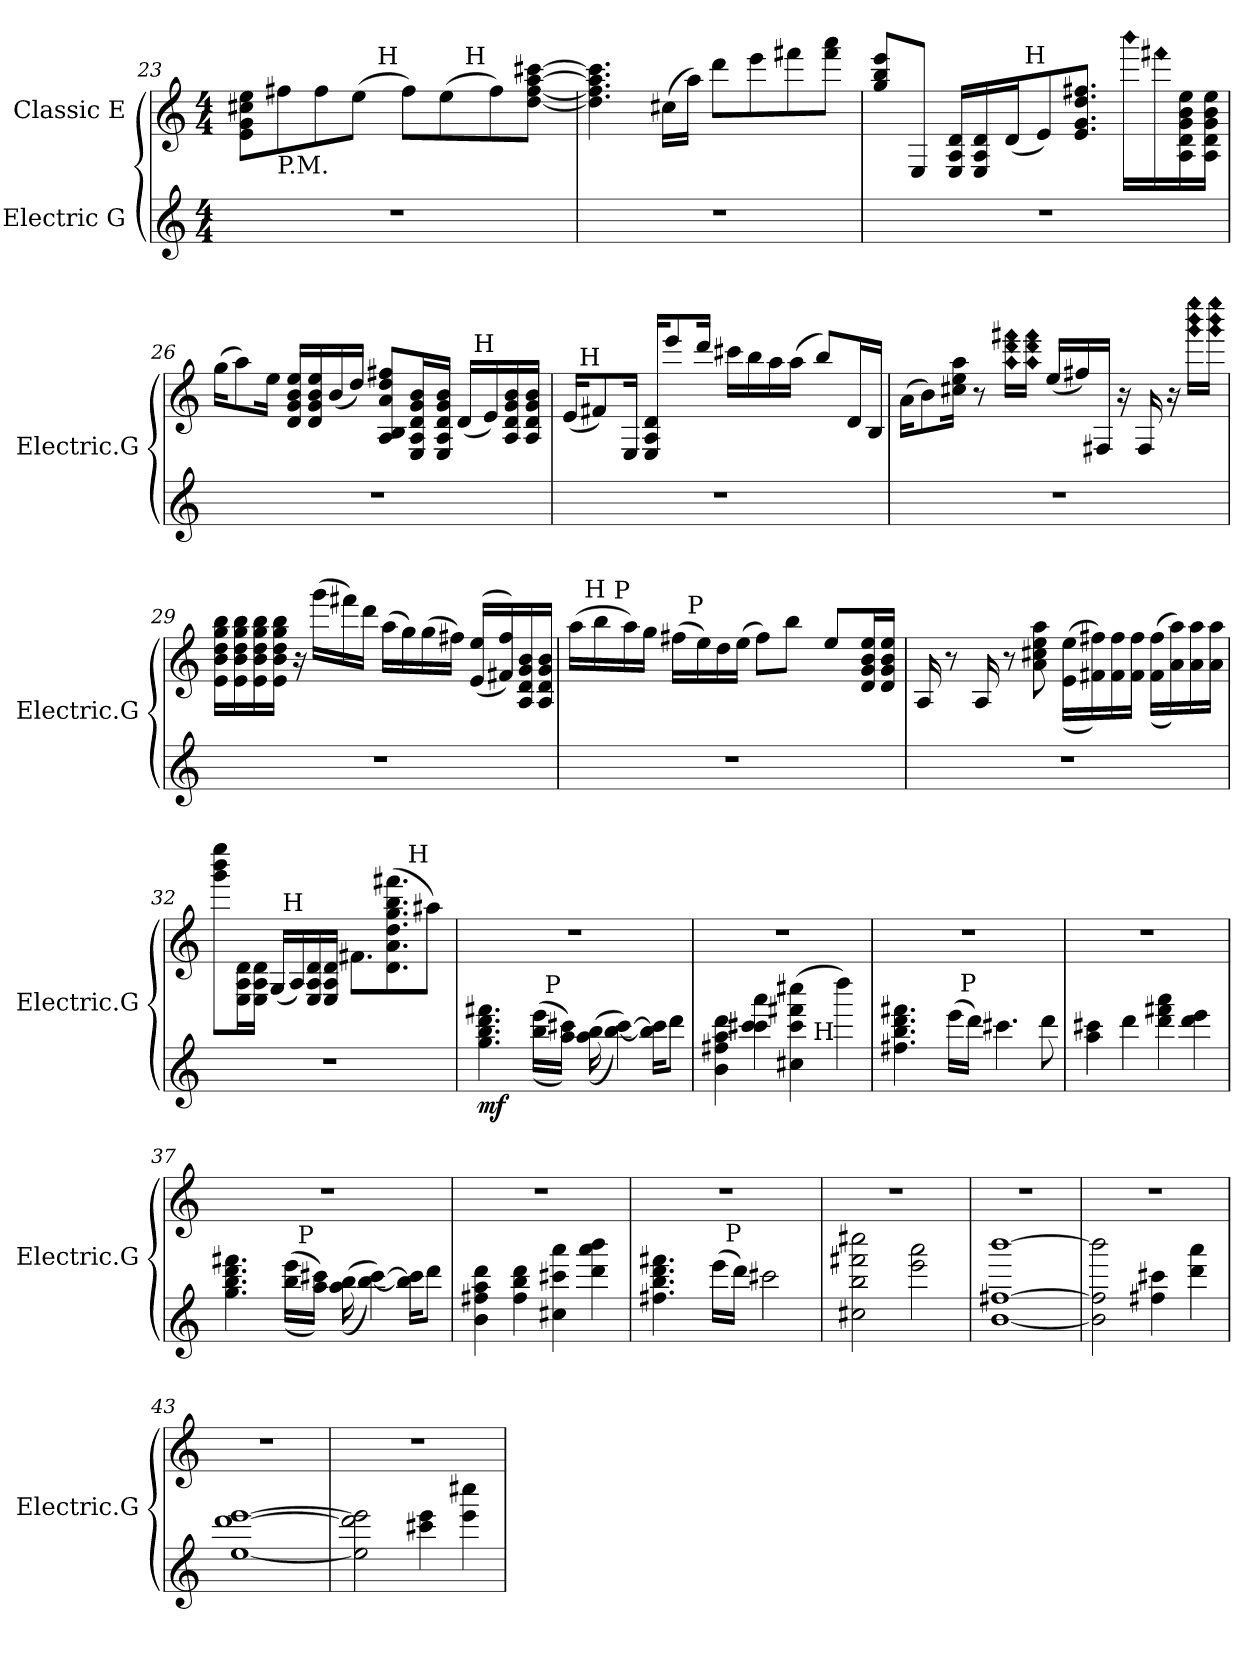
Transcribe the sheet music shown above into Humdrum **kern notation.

**kern	**dynam	**kern
*part2	*part2	*part1
*staff2	*staff2	*staff1
*I"Electric G	*	*I"Classic E
*I'Electric.G	*	*
*clefG2	*	*clefG2
*ITrd7c12	*	*ITrd7c12
*k[]	*	*k[]
*C:	*	*C:
*M4/4	*	*M4/4
=23	=23	=23
*	*	*^
*	*	*	*^
1r	.	8E\ 8G\ 8c#X\ 8e\L	4..ryy	2ryy
!	!	!LO:TX:b:t=P.M.	!	!
.	.	8f#X\	.	.
.	.	8f#\	.	.
.	.	(8e\J	.	.
!	!	!	!LO:TX:a:t=H	!
.	.	.	2ryy	.
.	.	8f#\L)	.	8.ryy
.	.	(8e\	.	.
!	!	!	!	!LO:TX:a:t=H
.	.	.	.	4ryy
.	.	8f#\)	.	.
.	.	[8d\ [8f#\ [8a\ [8cc#X\J	.	.
.	.	.	16ryy	16ryy
*	*	*v	*v	*v
=24	=24	=24
1r	.	4.d\] 4.f#\] 4.a\] 4.cc#\]
.	.	(16c#X\LL
.	.	16a\JJ)
.	.	8dd\L
.	.	8ee\
.	.	8ff#X\
.	.	8ff#\ 8aa\J
!!LO:LB:g=z
=25	=25	=25
!	!	!LO:N:n=1:head=diamond
!	!	!LO:N:n=2:head=diamond
!	!	!LO:N:n=3:head=diamond
*	*	*^
1r	.	8g/ 8b/ 8ee/L	3ryy
.	.	8EE/J	.
.	.	16EE/ 16AA/ 16D/LL	.
.	.	16EE/ 16AA/ 16D/	.
.	.	.	12ryy
.	.	(16D/J	.
!	!	!	!LO:TX:a:t=H
.	.	.	3..ryy
.	.	8E/)	.
.	.	8.E/ 8.G/ 8.d/ 8.f#X/J	.
!	!	!LO:N:head=diamond	!
.	.	16bb\LL	.
!	!	!LO:N:head=diamond	!
.	.	16ff#X\	.
.	.	16AA\ 16D\ 16G\ 16B\ 16e\	.
.	.	16AA\ 16D\ 16G\ 16B\ 16e\JJ	.
=26	=26	=26	=26
1r	.	(16g\KL	3%2ryy
.	.	8a\)	.
.	.	16e\Jk	.
.	.	16D/ 16G/ 16B/ 16e/LL	.
.	.	16D/ 16G/ 16B/ 16e/	.
.	.	(16B/	.
.	.	16d/JJ)	.
.	.	8AA/ 8BB/ 8A/ 8d/ 8f#X/L	.
.	.	16EE/ 16AA/ 16D/ 16G/ 16B/L	.
.	.	.	12.ryy
.	.	16EE/ 16AA/ 16D/ 16G/ 16B/JJ	.
.	.	(16D/LL	.
!	!	!	!LO:TX:a:t=H
.	.	.	6ryy
.	.	16E/)	.
.	.	16AA/ 16D/ 16G/ 16B/	.
.	.	16AA/ 16D/ 16G/ 16B/JJ	.
.	.	.	24ryy
!!LO:LB:g=z	!!
=27	=27	=27	=27
1r	.	(16E/KL	24ryy
!	!	!	!LO:TX:a:t=H
.	.	.	3%2ryy
.	.	8F#X/)	.
.	.	16EE/Jk	.
.	.	16EE/ 16AA/ 16D/KL	.
.	.	8ee/	.
.	.	16dd/Jk	.
.	.	16cc#X\LL	.
.	.	16b\	.
.	.	16a\	.
.	.	(16a\JJ	.
.	.	.	6..ryy
.	.	8b/L)	.
.	.	16D/L	.
.	.	16BB/JJ	.
*	*	*v	*v
=28	=28	=28
1r	.	(16A\KL
.	.	8B\)
.	.	16c#X\ 16e\ 16a\Jk
.	.	8r
!	!	!LO:N:n=1:head=diamond
!	!	!LO:N:n=2:head=diamond
!	!	!LO:N:n=3:head=diamond
.	.	16a\ 16dd\ 16ff#X\LL
!	!	!LO:N:n=1:head=diamond
!	!	!LO:N:n=2:head=diamond
!	!	!LO:N:n=3:head=diamond
.	.	16a\ 16dd\ 16ff#\JJ
.	.	(16e/LL
.	.	16f#X/)
.	.	16FF#X/JJ
.	.	16r
.	.	16FF#/
.	.	16r
!	!	!LO:N:n=1:head=diamond
!	!	!LO:N:n=2:head=diamond
!	!	!LO:N:n=3:head=diamond
.	.	16gg\ 16bb\ 16eee\LL
!	!	!LO:N:n=1:head=diamond
!	!	!LO:N:n=2:head=diamond
!	!	!LO:N:n=3:head=diamond
.	.	16gg\ 16bb\ 16eee\JJ
!!LO:LB:g=z
=29	=29	=29
1r	.	16E\ 16B\ 16d\ 16g\ 16b\LL
.	.	16E\ 16B\ 16d\ 16g\ 16b\
.	.	16E\ 16B\ 16d\ 16g\ 16b\
.	.	16E\ 16B\ 16d\ 16g\ 16b\JJ
.	.	16r
.	.	(16gg\LL
.	.	16ff#X\)
.	.	16dd\JJ
.	.	(16a\LL
.	.	16g\)
.	.	(16g\
.	.	16f#X\JJ)
.	.	((16E/ 16e/LL
.	.	16F#X/ 16f#/))
.	.	16AA/ 16D/ 16G/ 16B/
.	.	16AA/ 16D/ 16G/ 16B/JJ
=30	=30	=30
*	*	*^
*	*	*	*^
*	*	*	*	*^
1r	.	(16a\LL	24ryy	12ryy	6..ryy
!	!	!	!LO:TX:a:t=H	!	!
.	.	.	3%2ryy	.	.
.	.	16b\	.	.	.
.	.	.	.	48ryy	.
!	!	!	!	!LO:TX:a:t=P	!
.	.	.	.	3%2ryy	.
.	.	16a\)	.	.	.
.	.	16g\JJ	.	.	.
.	.	(16f#X\LL	.	.	.
!	!	!	!	!	!LO:TX:a:t=P
.	.	.	.	.	3%2ryy
.	.	16e\)	.	.	.
.	.	16d\	.	.	.
.	.	(16e\JJ	.	.	.
.	.	8f#\L)	.	.	.
.	.	8b\J	.	.	.
.	.	.	6..ryy	.	.
.	.	8e/L	.	.	.
.	.	.	.	6ryy	.
.	.	16D/ 16G/ 16B/ 16e/L	.	.	.
.	.	16D/ 16G/ 16B/ 16e/JJ	.	24.ryy	.
.	.	.	.	.	24ryy
*	*	*v	*v	*v	*v
!!LO:PB:g=z
=31	=31	=31
1r	.	16AA/
.	.	8r
.	.	16AA/
.	.	8r
.	.	8A\ 8c#X\ 8e\ 8a\
.	.	((16E\ 16e\LL
.	.	16F#X\ 16f#X\))
.	.	16F#\ 16f#\
.	.	16F#\ 16f#\JJ
.	.	((16F#\ 16f#\LL
.	.	16A\ 16a\))
.	.	16A\ 16a\
.	.	16A\ 16a\JJ
=32	=32	=32
!	!	!LO:N:n=1:head=diamond
!	!	!LO:N:n=2:head=diamond
!	!	!LO:N:n=3:head=diamond
*	*	*^
*	*	*	*^
1r	.	8gg\ 8bb\ 8eee\L	6..ryy	3%2ryy
.	.	16EE\ 16AA\ 16D\L	.	.
.	.	16EE\ 16AA\ 16D\JJ	.	.
.	.	(16GG/LL	.	.
!	!	!	!LO:TX:a:t=H	!
.	.	.	3%2ryy	.
.	.	16AA/)	.	.
.	.	16EE/ 16AA/ 16D/	.	.
.	.	16EE/ 16AA/ 16D/JJ	.	.
.	.	8.F#X\L	.	.
.	.	.	.	12.ryy
.	.	(8.D\ 8.A\ 8.d\ 8.g\ 8.b\ 8.ff#X\	.	.
!	!	!	!	!LO:TX:a:t=H
.	.	.	.	6ryy
.	.	8a#X\J)	.	.
.	.	.	24ryy	24ryy
!!LO:LB:g=z
=33	=33	=33	=33	=33
!	!LO:DY:b	!	!	!
*^	*	*v	*v	*v
4.g\ 4.b\ 4.dd\ 4.ff#X\	3ryy	mf	1r
.	12ryy	.	.
((16b\ 16ee\LL	.	.	.
!	!LO:TX:a:t=P	!	!
.	3..ryy	.	.
16a\ 16cc#X\JJ))	.	.	.
((16a\ 16b\	.	.	.
[4b\ [4cc#\))	.	.	.
16b\] 16cc#\]KL	.	.	.
8dd\J	.	.	.
=34	=34	=34	=34
4B\ 4f#X\ 4a\ 4dd\	2ryy	.	1r
4cc#X\ 4cc#\ 4aa\	.	.	.
(4c#X\ 4cc#\ 4ff#X\ 4ccc#X\	8ryy	.	.
!	!LO:TX:a:t=H	!	!
.	4.ryy	.	.
4ddd\)	.	.	.
=35	=35	=35	=35
4.f#X\ 4.b\ 4.dd\ 4.ff#X\	3ryy	.	1r
.	12ryy	.	.
(16ee\LL	.	.	.
!	!LO:TX:a:t=P	!	!
.	3..ryy	.	.
16dd\JJ)	.	.	.
4.cc#X\	.	.	.
8dd\	.	.	.
*v	*v	*	*
!!LO:LB:g=z
=36	=36	=36
4a\ 4cc#X\	.	1r
4dd\	.	.
4dd\ 4ff#X\ 4aa\	.	.
4dd\ 4ee\	.	.
=37	=37	=37
*^	*	*
4.g\ 4.b\ 4.dd\ 4.ff#X\	3ryy	.	1r
.	12ryy	.	.
((16b\ 16ee\LL	.	.	.
!	!LO:TX:a:t=P	!	!
.	3..ryy	.	.
16a\ 16cc#X\JJ))	.	.	.
((16a\ 16b\	.	.	.
[4b\ [4cc#\))	.	.	.
16b\] 16cc#\]KL	.	.	.
8dd\J	.	.	.
*v	*v	*	*
=38	=38	=38
4B\ 4f#X\ 4a\ 4dd\	.	1r
4f#\ 4b\ 4dd\	.	.
4c#X\ 4cc#X\ 4aa\	.	.
4dd\ 4aa\ 4bb\	.	.
!!LO:LB:g=z
=39	=39	=39
*^	*	*
4.f#X\ 4.b\ 4.dd\ 4.ff#X\	3ryy	.	1r
.	12ryy	.	.
(16ee\LL	.	.	.
!	!LO:TX:a:t=P	!	!
.	3..ryy	.	.
16dd\JJ)	.	.	.
2cc#X\	.	.	.
*v	*v	*	*
=40	=40	=40
2c#X\ 2b\ 2ff#X\ 2ccc#X\	.	1r
2ee\ 2aa\	.	.
=41	=41	=41
[1B [1f#X [1bb	.	1r
=42	=42	=42
2B\] 2f#\] 2bb\]	.	1r
4f#X\ 4cc#X\	.	.
4dd\ 4aa\	.	.
=43	=43	=43
[1e [1dd [1ee	.	1r
!!LO:LB:g=z
=44	=44	=44
2e\] 2dd\] 2ee\]	.	1r
4cc#X\ 4ee\	.	.
4ee\ 4ccc#X\	.	.
=	=	=
*-	*-	*-
